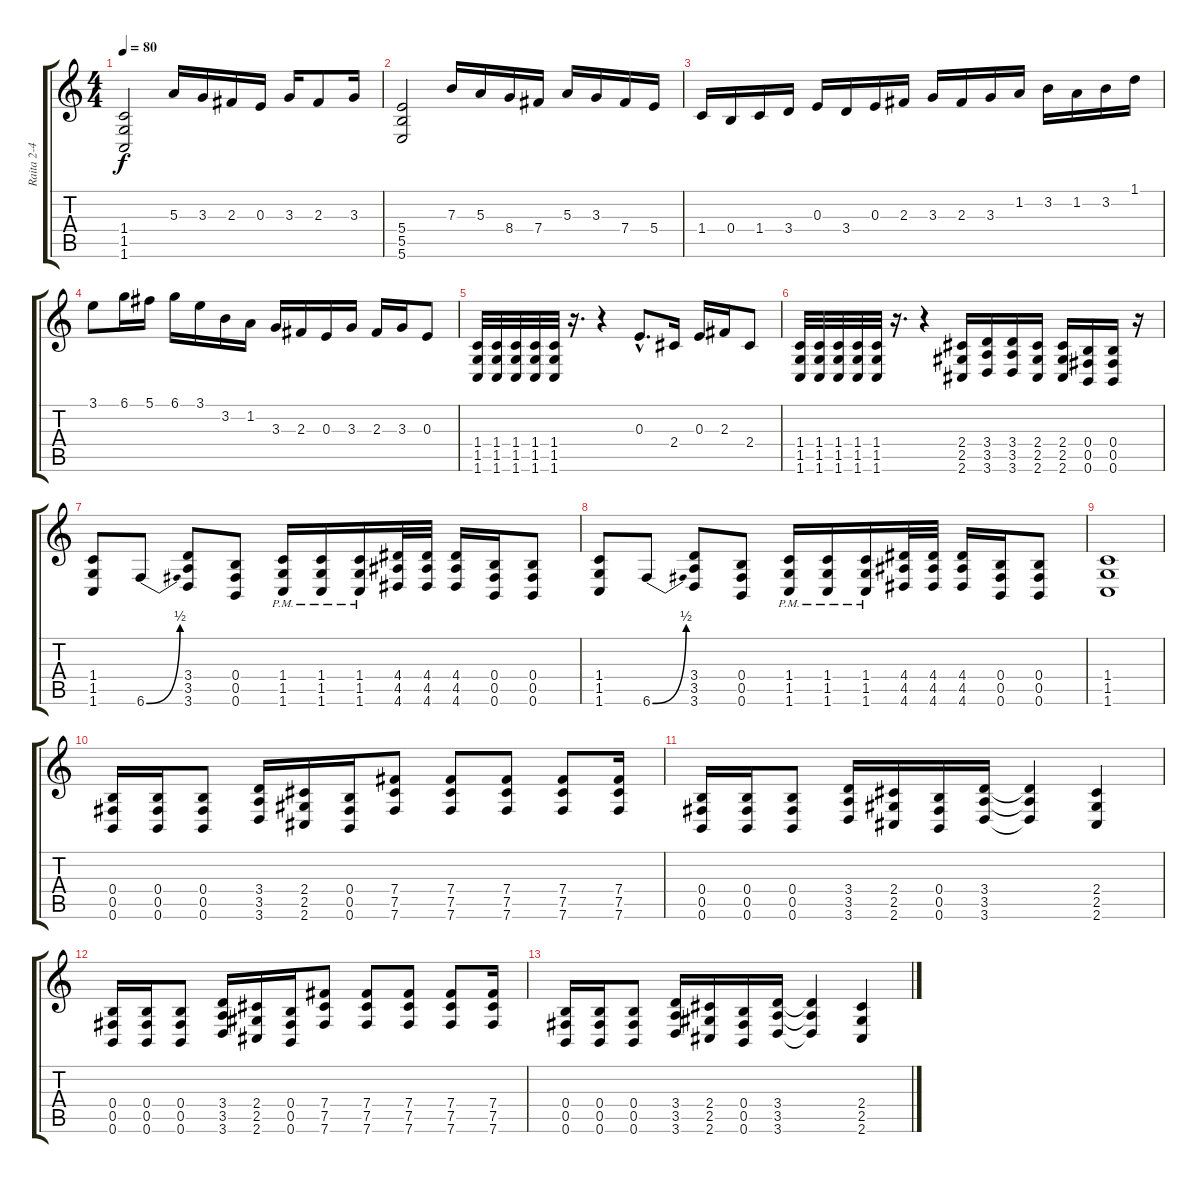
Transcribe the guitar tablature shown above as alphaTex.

\track ("Raita 2-4" "Raita 2-4") {instrument distortionguitar}
\staff {score tabs}
\tuning (Db4 Ab3 E3 B2 Gb2 B1) {hide}
\ts (4 4)
\tempo 80
\clef g2
\ks c
(1.4 1.5 1.6).2{dy f volume 7} 5.3.16 3.3.16 2.3.16 0.3.16 3.3.16 2.3.8 3.3.16 |
(5.4 5.5 5.6).2 7.3.16 5.3.16 8.4.16 7.4.16 5.3.16 3.3.16 7.4.16 5.4.16 |
1.4.16 0.4.16 1.4.16 3.4.16 0.3.16 3.4.16 0.3.16 2.3.16 3.3.16 2.3.16 3.3.16 1.2.16 3.2.16 1.2.16 3.2.16 1.1.16 |
3.1.8 6.1.16 5.1.16 6.1.16 3.1.16 3.2.16 1.2.16 3.3.16 2.3.16 0.3.16 3.3.16 2.3.16 3.3.16 0.3.8 |
(1.4 1.5 1.6).32{volume 13} (1.4 1.5 1.6).32 (1.4 1.5 1.6).32 (1.4 1.5 1.6).32 (1.4 1.5 1.6).32 r.16{d} r.4 0.3{hac}.8{d} 2.4.16 0.3.16 2.3.16 2.4.8 |
(1.4 1.5 1.6).32 (1.4 1.5 1.6).32 (1.4 1.5 1.6).32 (1.4 1.5 1.6).32 (1.4 1.5 1.6).32 r.16{d} r.4 (2.4 2.5 2.6).16 (3.4 3.5 3.6).16 (3.4 3.5 3.6).16 (2.4 2.5 2.6).16 (2.4 2.5 2.6).16 (0.4 0.5 0.6).16 (0.4 0.5 0.6).16 r.16 |
(1.4 1.5 1.6).8 6.6{be (bend 0 0 60 2)}.8 (3.4 3.5 3.6).8 (0.4 0.5 0.6).8 (1.4{pm} 1.5{pm} 1.6{pm}).16 (1.4{pm} 1.5{pm} 1.6{pm}).16 (1.4{pm} 1.5{pm} 1.6{pm}).16 (4.4 4.5 4.6).32 (4.4 4.5 4.6).32 (4.4 4.5 4.6).16 (0.4 0.5 0.6).16 (0.4 0.5 0.6).8 |
(1.4 1.5 1.6).8 6.6{be (bend 0 0 60 2)}.8 (3.4 3.5 3.6).8 (0.4 0.5 0.6).8 (1.4{pm} 1.5{pm} 1.6{pm}).16 (1.4{pm} 1.5{pm} 1.6{pm}).16 (1.4{pm} 1.5{pm} 1.6{pm}).16 (4.4 4.5 4.6).32 (4.4 4.5 4.6).32 (4.4 4.5 4.6).16 (0.4 0.5 0.6).16 (0.4 0.5 0.6).8 |
(1.4 1.5 1.6).1 |
(0.4 0.5 0.6).16 (0.4 0.5 0.6).16 (0.4 0.5 0.6).8 (3.4 3.5 3.6).16 (2.4 2.5 2.6).16 (0.4 0.5 0.6).16 (7.4 7.5 7.6).8 (7.4 7.5 7.6).8 (7.4 7.5 7.6).8 (7.4 7.5 7.6).8 (7.4 7.5 7.6).16 |
(0.4 0.5 0.6).16 (0.4 0.5 0.6).16 (0.4 0.5 0.6).8 (3.4 3.5 3.6).16 (2.4 2.5 2.6).16 (0.4 0.5 0.6).16 (3.4 3.5 3.6).16 (3.4{t} 3.5{t} 3.6{t}).4 (2.4 2.5 2.6).4 |
(0.4 0.5 0.6).16 (0.4 0.5 0.6).16 (0.4 0.5 0.6).8 (3.4 3.5 3.6).16 (2.4 2.5 2.6).16 (0.4 0.5 0.6).16 (7.4 7.5 7.6).8 (7.4 7.5 7.6).8 (7.4 7.5 7.6).8 (7.4 7.5 7.6).8 (7.4 7.5 7.6).16 |
(0.4 0.5 0.6).16 (0.4 0.5 0.6).16 (0.4 0.5 0.6).8 (3.4 3.5 3.6).16 (2.4 2.5 2.6).16 (0.4 0.5 0.6).16 (3.4 3.5 3.6).16 (3.4{t} 3.5{t} 3.6{t}).4 (2.4 2.5 2.6).4
